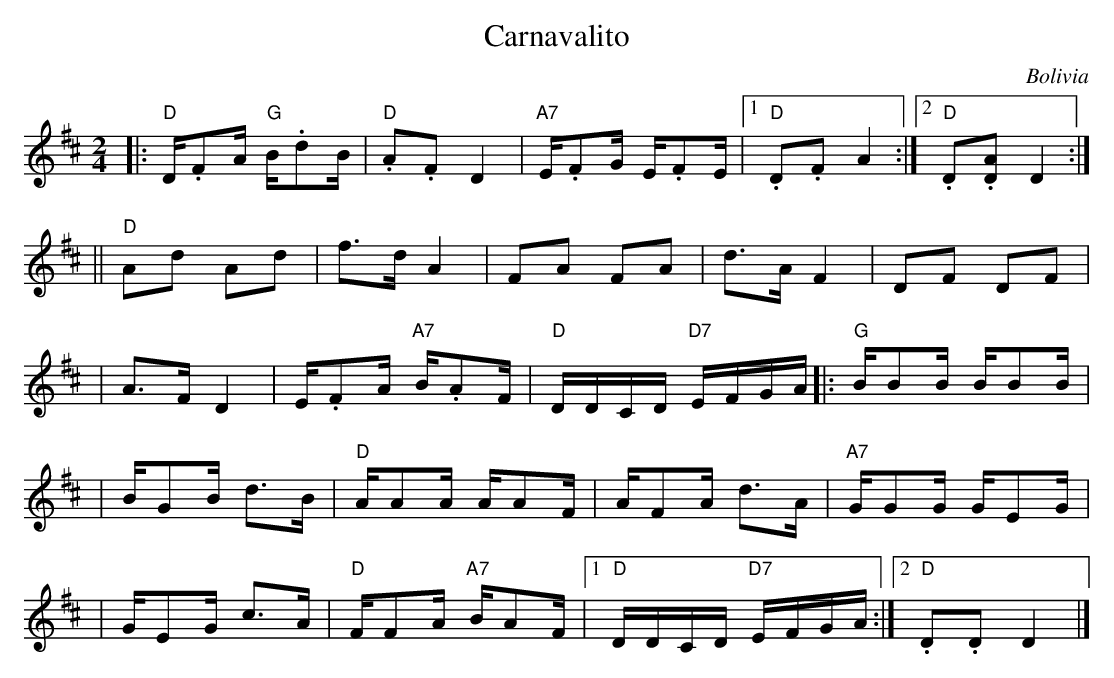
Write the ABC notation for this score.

X:1
T: Carnavalito
O: Bolivia
M: 2/4
L: 1/16
K: D
|: "D"D.F2A "G"B.d2B | "D".A2.F2 D4 | "A7"E.F2G E.F2E |1 "D".D2.F2 A4 :|2 "D".D2.[A2D2] D4 :|
|| "D"A2d2 A2d2 | f3d A4 | F2A2 F2A2 | d3A F4 | D2F2 D2F2 |
| A3F D4 |  E.F2A "A7"B.A2F | "D"DDCD "D7"EFGA |: "G"BB2B BB2B |
| BG2B d3B | "D"AA2A AA2F | AF2A d3A | "A7"GG2G GE2G |
| GE2G c3A | "D"FF2A "A7"BA2F |1 "D"DDCD "D7"EFGA :|2 "D".D2.D2 D4 |]
